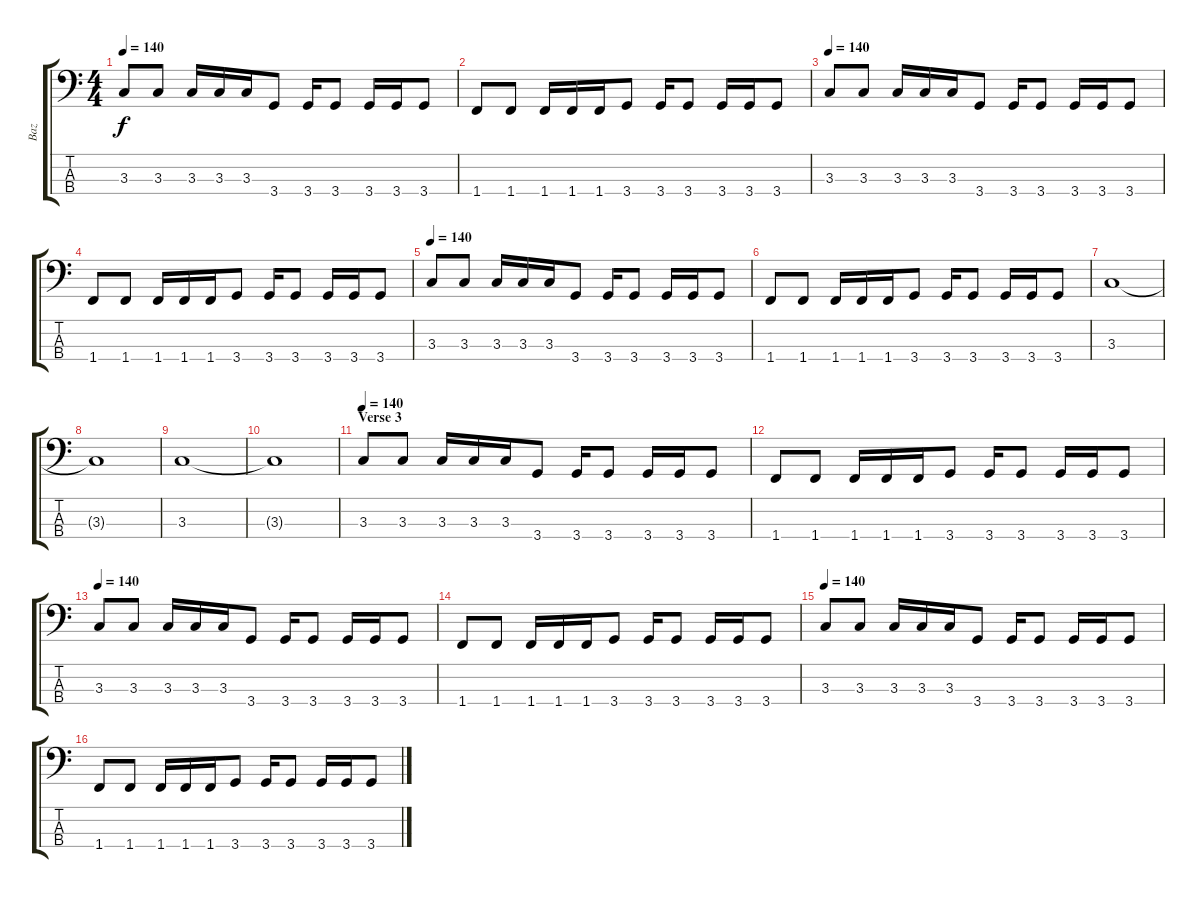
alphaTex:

\track ("Baz" "Baz") {instrument electricbassfinger}
\staff {score tabs}
\tuning (G2 D2 A1 E1) {hide}
\ts (4 4)
\tempo 140
\clef f4
\ks c
3.3.8{dy f volume 10} 3.3.8 3.3.16 3.3.16 3.3.16 3.4.8 3.4.16 3.4.8 3.4.16 3.4.16 3.4.8 |
1.4.8 1.4.8 1.4.16 1.4.16 1.4.16 3.4.8 3.4.16 3.4.8 3.4.16 3.4.16 3.4.8 |
\tempo 140
3.3.8{volume 10} 3.3.8 3.3.16 3.3.16 3.3.16 3.4.8 3.4.16 3.4.8 3.4.16 3.4.16 3.4.8 |
1.4.8 1.4.8 1.4.16 1.4.16 1.4.16 3.4.8 3.4.16 3.4.8 3.4.16 3.4.16 3.4.8 |
\tempo 140
3.3.8{volume 10} 3.3.8 3.3.16 3.3.16 3.3.16 3.4.8 3.4.16 3.4.8 3.4.16 3.4.16 3.4.8 |
1.4.8 1.4.8 1.4.16 1.4.16 1.4.16 3.4.8 3.4.16 3.4.8 3.4.16 3.4.16 3.4.8 |
3.3.1 |
3.3{t}.1 |
3.3.1 |
3.3{t}.1 |
\section ("" "Verse 3")
\tempo 140
3.3.8{volume 10} 3.3.8 3.3.16 3.3.16 3.3.16 3.4.8 3.4.16 3.4.8 3.4.16 3.4.16 3.4.8 |
1.4.8 1.4.8 1.4.16 1.4.16 1.4.16 3.4.8 3.4.16 3.4.8 3.4.16 3.4.16 3.4.8 |
\tempo 140
3.3.8{volume 10} 3.3.8 3.3.16 3.3.16 3.3.16 3.4.8 3.4.16 3.4.8 3.4.16 3.4.16 3.4.8 |
1.4.8 1.4.8 1.4.16 1.4.16 1.4.16 3.4.8 3.4.16 3.4.8 3.4.16 3.4.16 3.4.8 |
\tempo 140
3.3.8{volume 10} 3.3.8 3.3.16 3.3.16 3.3.16 3.4.8 3.4.16 3.4.8 3.4.16 3.4.16 3.4.8 |
1.4.8 1.4.8 1.4.16 1.4.16 1.4.16 3.4.8 3.4.16 3.4.8 3.4.16 3.4.16 3.4.8
